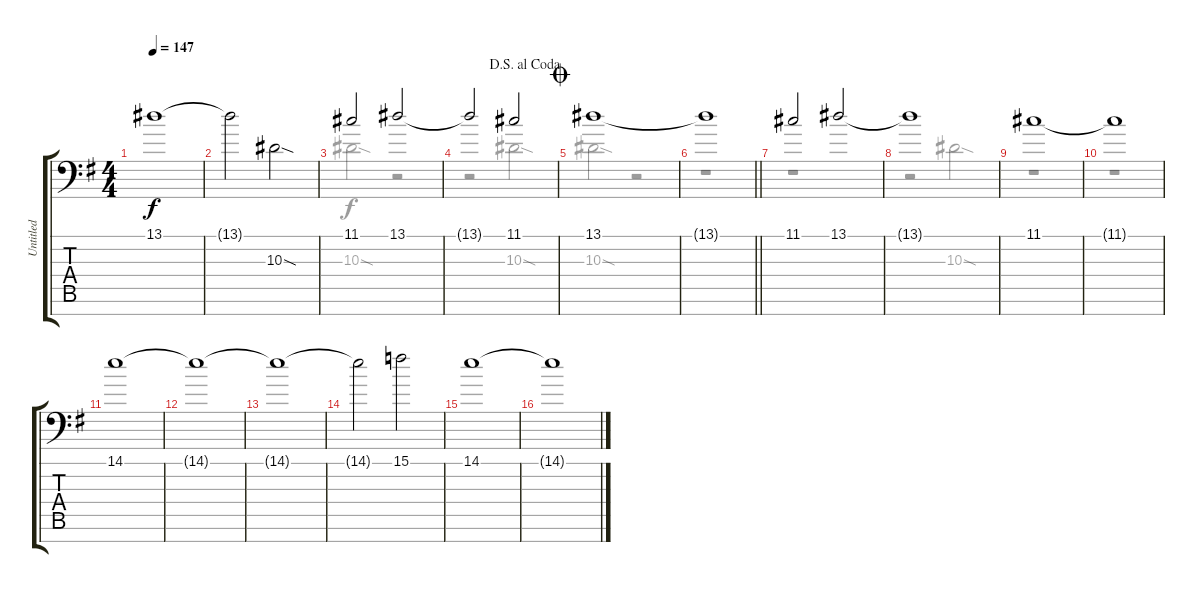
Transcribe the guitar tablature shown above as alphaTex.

\track ("Untitled" "Untitled") {instrument lead2sawtooth}
\staff {score tabs}
\tuning (D4 A3 F3 C3 G2 D2 A1) {hide}
\voice
\ts (4 4)
\tempo 147
\clef f4
\ks g
13.1{t}.1{dy f} |
13.1{t}.2 10.3{sod}.2 |
11.1.2 13.1.2 |
\jump dalsegnoalcoda
13.1{t}.2 11.1.2 |
\jump coda
13.1.1 |
\barLineRight lightlight
13.1{t}.1 |
\section ("" " ")
11.1.2 13.1.2 |
13.1{t}.1 |
11.1.1 |
11.1{t}.1 |
14.1.1 |
14.1{t}.1 |
14.1{t}.1 |
14.1{t}.2 15.1.2 |
14.1.1 |
14.1{t}.1
\voice
\clef f4
\ottava regular
\simile none
\ks g
|
|
10.3{sod}.2 r.2 |
r.2 10.3{sod}.2 |
10.3{sod}.2 r.2 |
\barLineRight lightlight
r.1 |
r.1 |
r.2 10.3{sod}.2 |
r.1 |
r.1 |
|
|
|
|
|
